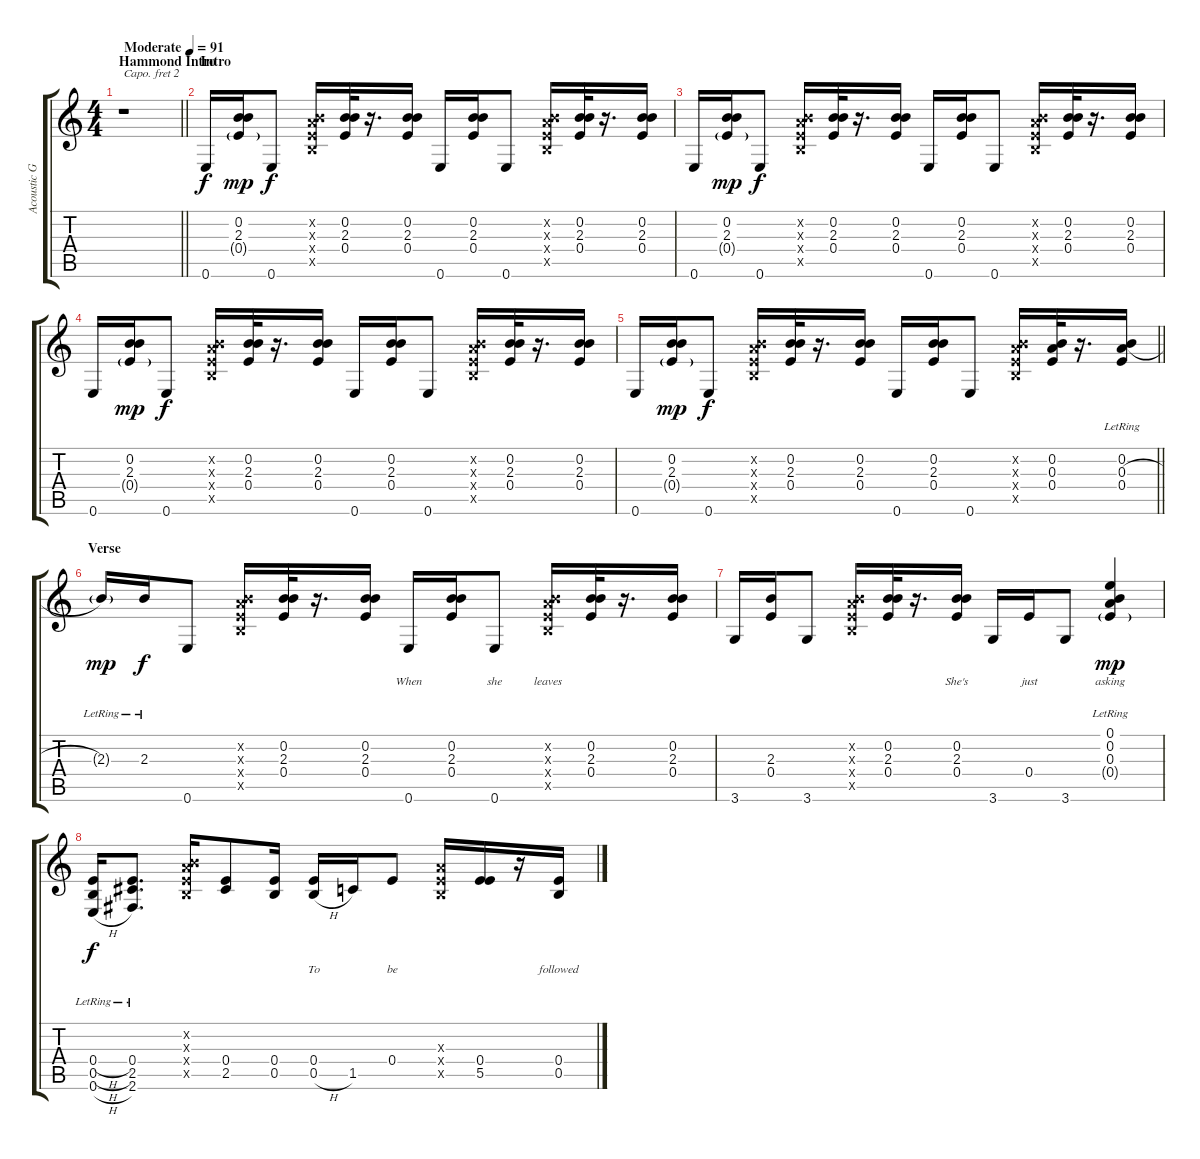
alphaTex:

\track ("Acoustic Guitar" "Acoustic G") {instrument acousticguitarnylon}
\staff {score tabs}
\capo 2
\tuning (D4 A3 G3 D3 A2 D2) {hide}
\ts (4 4)
\section ("" "Hammond Intro")
\tempo (91 "Moderate")
\clef g2
\barLineRight lightlight
\ks c
r.1{dy f instrument acousticguitarnylon} |
\section ("" "Intro")
0.6.16 (0.2 2.3 0.4{g}).16{dy mp} 0.6.8{dy f} (0.2{x} 0.3{x} 0.4{x} 0.5{x}).16 (0.2 2.3 0.4).32 r.16{d} (0.2 2.3 0.4).16 0.6.16 (0.2 2.3 0.4).16 0.6.8 (0.2{x} 0.3{x} 0.4{x} 0.5{x}).16 (0.2 2.3 0.4).32 r.16{d} (0.2 2.3 0.4).16 |
0.6.16 (0.2 2.3 0.4{g}).16{dy mp} 0.6.8{dy f} (0.2{x} 0.3{x} 0.4{x} 0.5{x}).16 (0.2 2.3 0.4).32 r.16{d} (0.2 2.3 0.4).16 0.6.16 (0.2 2.3 0.4).16 0.6.8 (0.2{x} 0.3{x} 0.4{x} 0.5{x}).16 (0.2 2.3 0.4).32 r.16{d} (0.2 2.3 0.4).16 |
0.6.16 (0.2 2.3 0.4{g}).16{dy mp} 0.6.8{dy f} (0.2{x} 0.3{x} 0.4{x} 0.5{x}).16 (0.2 2.3 0.4).32 r.16{d} (0.2 2.3 0.4).16 0.6.16 (0.2 2.3 0.4).16 0.6.8 (0.2{x} 0.3{x} 0.4{x} 0.5{x}).16 (0.2 2.3 0.4).32 r.16{d} (0.2 2.3 0.4).16 |
\barLineRight lightlight
0.6.16 (0.2 2.3 0.4{g}).16{dy mp} 0.6.8{dy f} (0.2{x} 0.3{x} 0.4{x} 0.5{x}).16 (0.2 2.3 0.4).32 r.16{d} (0.2 2.3 0.4).16 0.6.16 (0.2 2.3 0.4).16 0.6.8 (0.2{x} 0.3{x} 0.4{x} 0.5{x}).16 (0.2 0.3 0.4).32 r.16{d} (0.2{lr} 0.3{h lr} 0.4{lr}).16 |
\section ("" "Verse")
2.3{g lr}.16{lyrics (0 "") lyrics (1 "") lyrics (2 "") lyrics (3 "") lyrics (4 "") dy mp} 2.3{lr}.16{lyrics (0 "") lyrics (1 "") lyrics (2 "") lyrics (3 "") lyrics (4 "") dy f} 0.6.8{lyrics (0 "") lyrics (1 "") lyrics (2 "") lyrics (3 "") lyrics (4 "")} (0.2{x} 0.3{x} 0.4{x} 0.5{x}).16{lyrics (0 "") lyrics (1 "") lyrics (2 "") lyrics (3 "") lyrics (4 "")} (0.2 2.3 0.4).32{lyrics (0 "") lyrics (1 "") lyrics (2 "") lyrics (3 "") lyrics (4 "")} r.16{d} (0.2 2.3 0.4).16{lyrics (0 "") lyrics (1 "") lyrics (2 "") lyrics (3 "") lyrics (4 "")} 0.6.16{lyrics (0 "When") lyrics (1 "") lyrics (2 "") lyrics (3 "") lyrics (4 "")} (0.2 2.3 0.4).16{lyrics (0 "") lyrics (1 "") lyrics (2 "") lyrics (3 "") lyrics (4 "")} 0.6.8{lyrics (0 "she") lyrics (1 "") lyrics (2 "") lyrics (3 "") lyrics (4 "")} (0.2{x} 0.3{x} 0.4{x} 0.5{x}).16{lyrics (0 "leaves") lyrics (1 "") lyrics (2 "") lyrics (3 "") lyrics (4 "")} (0.2 2.3 0.4).32{lyrics (0 "") lyrics (1 "") lyrics (2 "") lyrics (3 "") lyrics (4 "")} r.16{d} (0.2 2.3 0.4).16{lyrics (0 "") lyrics (1 "") lyrics (2 "") lyrics (3 "") lyrics (4 "")} |
3.6.16{lyrics (0 "") lyrics (1 "") lyrics (2 "") lyrics (3 "") lyrics (4 "")} (2.3 0.4).16{lyrics (0 "") lyrics (1 "") lyrics (2 "") lyrics (3 "") lyrics (4 "")} 3.6.8{lyrics (0 "") lyrics (1 "") lyrics (2 "") lyrics (3 "") lyrics (4 "")} (0.2{x} 0.3{x} 0.4{x} 0.5{x}).16{lyrics (0 "") lyrics (1 "") lyrics (2 "") lyrics (3 "") lyrics (4 "")} (0.2 2.3 0.4).32{lyrics (0 "") lyrics (1 "") lyrics (2 "") lyrics (3 "") lyrics (4 "")} r.16{d} (0.2 2.3 0.4).16{lyrics (0 "She's") lyrics (1 "") lyrics (2 "") lyrics (3 "") lyrics (4 "")} 3.6.16{lyrics (0 "") lyrics (1 "") lyrics (2 "") lyrics (3 "") lyrics (4 "")} 0.4.16{lyrics (0 "just") lyrics (1 "") lyrics (2 "") lyrics (3 "") lyrics (4 "")} 3.6.8{lyrics (0 "") lyrics (1 "") lyrics (2 "") lyrics (3 "") lyrics (4 "")} (0.1{lr} 0.2{lr} 0.3{lr} 0.4{g lr}).4{lyrics (0 "asking") lyrics (1 "") lyrics (2 "") lyrics (3 "") lyrics (4 "") dy mp} |
(0.4{h} 0.5{h} 0.6{h lr}).16{lyrics (0 "") lyrics (1 "") lyrics (2 "") lyrics (3 "") lyrics (4 "") dy f} (0.4{lr} 2.5{lr} 2.6).8{d lyrics (0 "") lyrics (1 "") lyrics (2 "") lyrics (3 "") lyrics (4 "")} (0.2{x} 0.3{x} 0.4{x} 0.5{x}).16{lyrics (0 "") lyrics (1 "") lyrics (2 "") lyrics (3 "") lyrics (4 "")} (0.4 2.5).8{lyrics (0 "") lyrics (1 "") lyrics (2 "") lyrics (3 "") lyrics (4 "")} (0.4 0.5).16{lyrics (0 "") lyrics (1 "") lyrics (2 "") lyrics (3 "") lyrics (4 "")} (0.4 0.5{h}).16{lyrics (0 "To") lyrics (1 "") lyrics (2 "") lyrics (3 "") lyrics (4 "")} 1.5.16{lyrics (0 "") lyrics (1 "") lyrics (2 "") lyrics (3 "") lyrics (4 "")} 0.4.8{lyrics (0 "be") lyrics (1 "") lyrics (2 "") lyrics (3 "") lyrics (4 "")} (0.3{x} 0.4{x} 0.5{x}).16{lyrics (0 "") lyrics (1 "") lyrics (2 "") lyrics (3 "") lyrics (4 "")} (0.4 5.5).16{lyrics (0 "") lyrics (1 "") lyrics (2 "") lyrics (3 "") lyrics (4 "")} r.16 (0.4 0.5).16{lyrics (0 "followed") lyrics (1 "") lyrics (2 "") lyrics (3 "") lyrics (4 "")}
